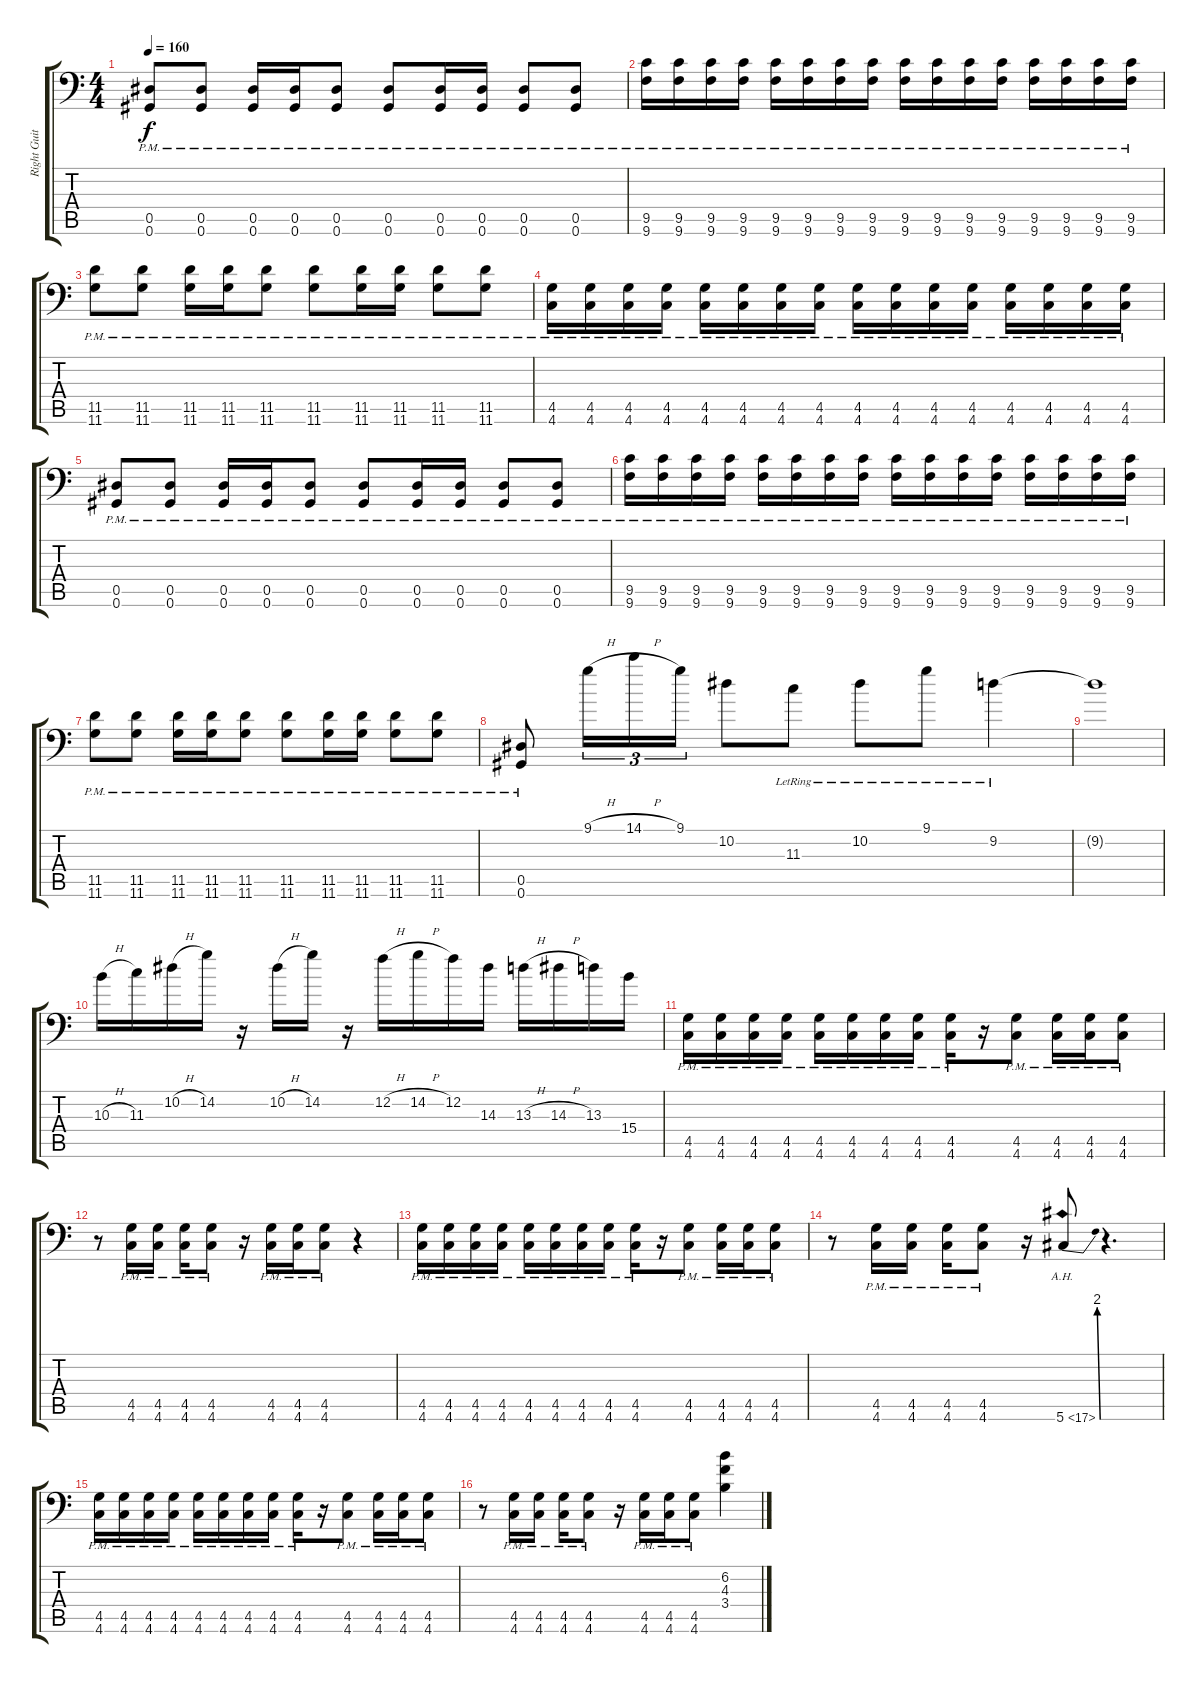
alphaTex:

\track ("Right Guitar" "Right Guit") {instrument distortionguitar}
\staff {score tabs}
\tuning (Bb3 F3 Db3 Ab2 Eb2 Ab1) {hide}
\ts (4 4)
\tempo 160
\clef f4
\ks c
(0.5{pm} 0.6{pm}).8{dy f} (0.5{pm} 0.6{pm}).8 (0.5{pm} 0.6{pm}).16 (0.5{pm} 0.6{pm}).16 (0.5{pm} 0.6{pm}).8 (0.5{pm} 0.6{pm}).8 (0.5{pm} 0.6{pm}).16 (0.5{pm} 0.6{pm}).16 (0.5{pm} 0.6{pm}).8 (0.5{pm} 0.6{pm}).8 |
(9.5{pm} 9.6{pm}).16 (9.5{pm} 9.6{pm}).16 (9.5{pm} 9.6{pm}).16 (9.5{pm} 9.6{pm}).16 (9.5{pm} 9.6{pm}).16 (9.5{pm} 9.6{pm}).16 (9.5{pm} 9.6{pm}).16 (9.5{pm} 9.6{pm}).16 (9.5{pm} 9.6{pm}).16 (9.5{pm} 9.6{pm}).16 (9.5{pm} 9.6{pm}).16 (9.5{pm} 9.6{pm}).16 (9.5{pm} 9.6{pm}).16 (9.5{pm} 9.6{pm}).16 (9.5{pm} 9.6{pm}).16 (9.5{pm} 9.6{pm}).16 |
(11.5{pm} 11.6{pm}).8 (11.5{pm} 11.6{pm}).8 (11.5{pm} 11.6{pm}).16 (11.5{pm} 11.6{pm}).16 (11.5{pm} 11.6{pm}).8 (11.5{pm} 11.6{pm}).8 (11.5{pm} 11.6{pm}).16 (11.5{pm} 11.6{pm}).16 (11.5{pm} 11.6{pm}).8 (11.5{pm} 11.6{pm}).8 |
(4.5{pm} 4.6{pm}).16 (4.5{pm} 4.6{pm}).16 (4.5{pm} 4.6{pm}).16 (4.5{pm} 4.6{pm}).16 (4.5{pm} 4.6{pm}).16 (4.5{pm} 4.6{pm}).16 (4.5{pm} 4.6{pm}).16 (4.5{pm} 4.6{pm}).16 (4.5{pm} 4.6{pm}).16 (4.5{pm} 4.6{pm}).16 (4.5{pm} 4.6{pm}).16 (4.5{pm} 4.6{pm}).16 (4.5{pm} 4.6{pm}).16 (4.5{pm} 4.6{pm}).16 (4.5{pm} 4.6{pm}).16 (4.5{pm} 4.6{pm}).16 |
(0.5{pm} 0.6{pm}).8 (0.5{pm} 0.6{pm}).8 (0.5{pm} 0.6{pm}).16 (0.5{pm} 0.6{pm}).16 (0.5{pm} 0.6{pm}).8 (0.5{pm} 0.6{pm}).8 (0.5{pm} 0.6{pm}).16 (0.5{pm} 0.6{pm}).16 (0.5{pm} 0.6{pm}).8 (0.5{pm} 0.6{pm}).8 |
(9.5{pm} 9.6{pm}).16 (9.5{pm} 9.6{pm}).16 (9.5{pm} 9.6{pm}).16 (9.5{pm} 9.6{pm}).16 (9.5{pm} 9.6{pm}).16 (9.5{pm} 9.6{pm}).16 (9.5{pm} 9.6{pm}).16 (9.5{pm} 9.6{pm}).16 (9.5{pm} 9.6{pm}).16 (9.5{pm} 9.6{pm}).16 (9.5{pm} 9.6{pm}).16 (9.5{pm} 9.6{pm}).16 (9.5{pm} 9.6{pm}).16 (9.5{pm} 9.6{pm}).16 (9.5{pm} 9.6{pm}).16 (9.5{pm} 9.6{pm}).16 |
(11.5{pm} 11.6{pm}).8 (11.5{pm} 11.6{pm}).8 (11.5{pm} 11.6{pm}).16 (11.5{pm} 11.6{pm}).16 (11.5{pm} 11.6{pm}).8 (11.5{pm} 11.6{pm}).8 (11.5{pm} 11.6{pm}).16 (11.5{pm} 11.6{pm}).16 (11.5{pm} 11.6{pm}).8 (11.5{pm} 11.6{pm}).8 |
(0.5{pm} 0.6{pm}).8 9.1{h}.16{tu (3 2)} 14.1{h}.16{tu (3 2)} 9.1.16{tu (3 2)} 10.2.8 11.3{lr}.8 10.2{lr}.8 9.1{lr}.8 9.2{lr}.4 |
9.2{t}.1 |
10.3{h}.16 11.3.16 10.2{h}.16 14.2.16 r.16 10.2{h}.16 14.2.16 r.16 12.2{h}.16 14.2{h}.16 12.2.16 14.3.16 13.3{h}.16 14.3{h}.16 13.3.16 15.4.16 |
(4.5{pm} 4.6{pm}).16 (4.5{pm} 4.6{pm}).16 (4.5{pm} 4.6{pm}).16 (4.5{pm} 4.6{pm}).16 (4.5{pm} 4.6{pm}).16 (4.5{pm} 4.6{pm}).16 (4.5{pm} 4.6{pm}).16 (4.5{pm} 4.6{pm}).16 (4.5{pm} 4.6{pm}).16 r.16 (4.5{pm} 4.6{pm}).8 (4.5{pm} 4.6{pm}).16 (4.5{pm} 4.6{pm}).16 (4.5{pm} 4.6{pm}).8 |
r.8 (4.5{pm} 4.6{pm}).16 (4.5{pm} 4.6{pm}).16 (4.5{pm} 4.6{pm}).16 (4.5{pm} 4.6{pm}).8 r.16 (4.5{pm} 4.6{pm}).16 (4.5{pm} 4.6{pm}).16 (4.5{pm} 4.6{pm}).8 r.4 |
(4.5{pm} 4.6{pm}).16 (4.5{pm} 4.6{pm}).16 (4.5{pm} 4.6{pm}).16 (4.5{pm} 4.6{pm}).16 (4.5{pm} 4.6{pm}).16 (4.5{pm} 4.6{pm}).16 (4.5{pm} 4.6{pm}).16 (4.5{pm} 4.6{pm}).16 (4.5{pm} 4.6{pm}).16 r.16 (4.5{pm} 4.6{pm}).8 (4.5{pm} 4.6{pm}).16 (4.5{pm} 4.6{pm}).16 (4.5{pm} 4.6{pm}).8 |
r.8 (4.5{pm} 4.6{pm}).16 (4.5{pm} 4.6{pm}).16 (4.5{pm} 4.6{pm}).16 (4.5{pm} 4.6{pm}).8 r.16 5.6{be (bend 0 0 60 8) ah 12}.8 r.4{d} |
(4.5{pm} 4.6{pm}).16 (4.5{pm} 4.6{pm}).16 (4.5{pm} 4.6{pm}).16 (4.5{pm} 4.6{pm}).16 (4.5{pm} 4.6{pm}).16 (4.5{pm} 4.6{pm}).16 (4.5{pm} 4.6{pm}).16 (4.5{pm} 4.6{pm}).16 (4.5{pm} 4.6{pm}).16 r.16 (4.5{pm} 4.6{pm}).8 (4.5{pm} 4.6{pm}).16 (4.5{pm} 4.6{pm}).16 (4.5{pm} 4.6{pm}).8 |
r.8 (4.5{pm} 4.6{pm}).16 (4.5{pm} 4.6{pm}).16 (4.5{pm} 4.6{pm}).16 (4.5{pm} 4.6{pm}).8 r.16 (4.5{pm} 4.6{pm}).16 (4.5{pm} 4.6{pm}).16 (4.5{pm} 4.6{pm}).8 (6.2 4.3 3.4).4
